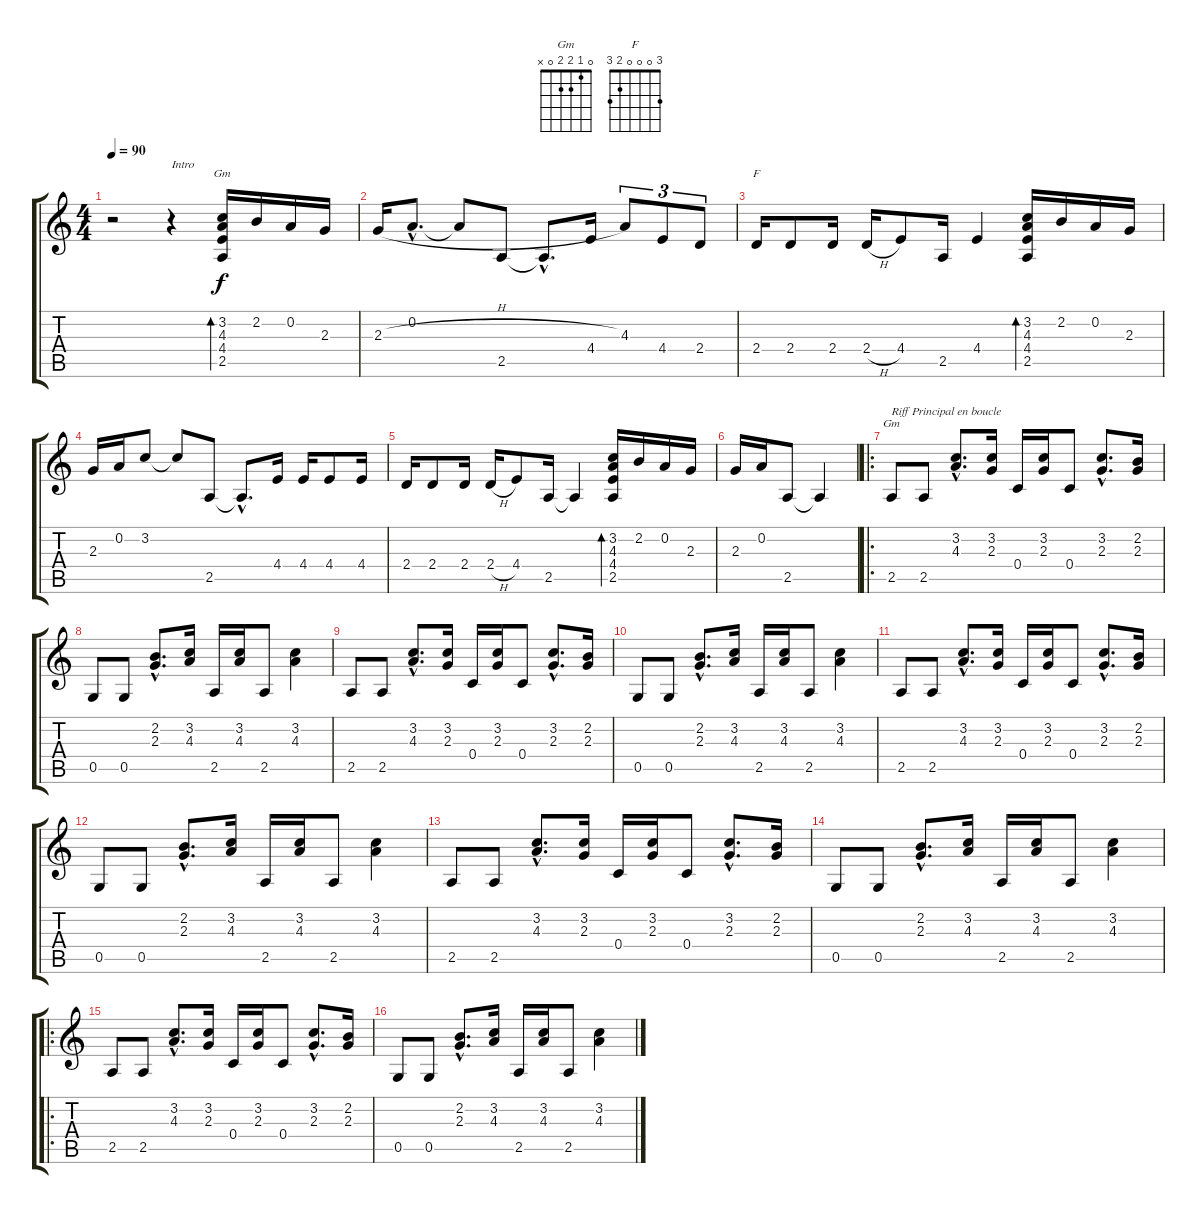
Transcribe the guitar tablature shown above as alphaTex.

\track "" {instrument acousticguitarnylon}
\staff {score tabs}
\tuning (D4 A3 F3 C3 G2 D2) {hide}
\chord ("Gm" x 1 2 2 0 x)
\chord ("F" 3 0 0 0 2 3)
\chord ("Gm" 0 1 2 2 0 x)
\ts (4 4)
\tempo 90
\clef g2
\ks c
r.2{dy f instrument acousticguitarnylon} r.4{txt "Intro"} (3.2 4.3 4.4 2.5).16{bd 480 ch "Gm"} 2.2.16 0.2.16 2.3.16 |
2.3{h}.16 0.2{hac}.8{d} 0.2{t}.8 2.5.8 2.5{hac t}.8{d} 4.4.16 4.3.8{tu (3 2)} 4.4.8{tu (3 2)} 2.4.8{tu (3 2)} |
2.4.16{ch "F"} 2.4.8 2.4.16 2.4{h}.16 4.4.8 2.5.16 4.4.4 (3.2 4.3 4.4 2.5).16{bd 480} 2.2.16 0.2.16 2.3.16 |
2.3.16 0.2.16 3.2.8 3.2{t}.8 2.5.8 2.5{hac t}.8{d} 4.4.16 4.4.16 4.4.8 4.4.16 |
2.4.16 2.4.8 2.4.16 2.4{h}.16 4.4.8 2.5.16 2.5{t}.4 (3.2 4.3 4.4 2.5).16{bd 480} 2.2.16 0.2.16 2.3.16 |
2.3.16 0.2.16 2.5.8 2.5{t}.4 |
\ro
2.5.8{ch "Gm" txt "Riff Principal en boucle"} 2.5.8 (3.2{hac} 4.3{hac}).8{d} (3.2 2.3).16 0.4.16 (3.2 2.3).16 0.4.8 (3.2{hac} 2.3{hac}).8{d} (2.2 2.3).16 |
0.5.8 0.5.8 (2.2{hac} 2.3{hac}).8{d} (3.2 4.3).16 2.5.16 (3.2 4.3).16 2.5.8 (3.2 4.3).4 |
2.5.8 2.5.8 (3.2{hac} 4.3{hac}).8{d} (3.2 2.3).16 0.4.16 (3.2 2.3).16 0.4.8 (3.2{hac} 2.3{hac}).8{d} (2.2 2.3).16 |
0.5.8 0.5.8 (2.2{hac} 2.3{hac}).8{d} (3.2 4.3).16 2.5.16 (3.2 4.3).16 2.5.8 (3.2 4.3).4 |
2.5.8 2.5.8 (3.2{hac} 4.3{hac}).8{d} (3.2 2.3).16 0.4.16 (3.2 2.3).16 0.4.8 (3.2{hac} 2.3{hac}).8{d} (2.2 2.3).16 |
0.5.8 0.5.8 (2.2{hac} 2.3{hac}).8{d} (3.2 4.3).16 2.5.16 (3.2 4.3).16 2.5.8 (3.2 4.3).4 |
2.5.8 2.5.8 (3.2{hac} 4.3{hac}).8{d} (3.2 2.3).16 0.4.16 (3.2 2.3).16 0.4.8 (3.2{hac} 2.3{hac}).8{d} (2.2 2.3).16 |
0.5.8 0.5.8 (2.2{hac} 2.3{hac}).8{d} (3.2 4.3).16 2.5.16 (3.2 4.3).16 2.5.8 (3.2 4.3).4 |
\ro
2.5.8 2.5.8 (3.2{hac} 4.3{hac}).8{d} (3.2 2.3).16 0.4.16 (3.2 2.3).16 0.4.8 (3.2{hac} 2.3{hac}).8{d} (2.2 2.3).16 |
0.5.8 0.5.8 (2.2{hac} 2.3{hac}).8{d} (3.2 4.3).16 2.5.16 (3.2 4.3).16 2.5.8 (3.2 4.3).4
